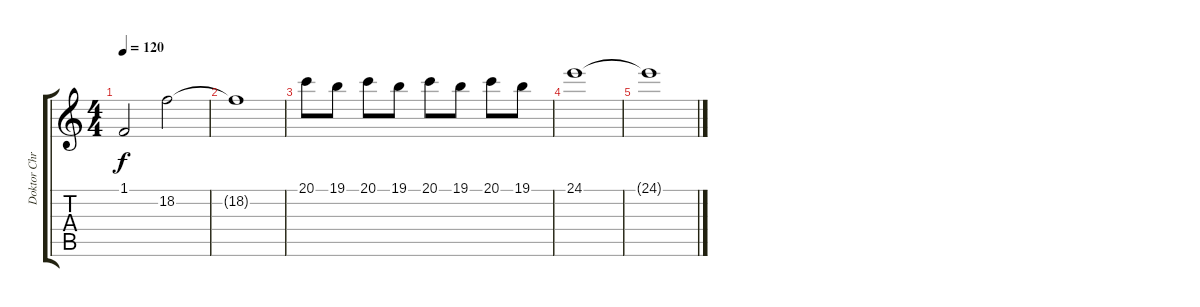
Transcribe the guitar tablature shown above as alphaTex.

\track ("Doktor Christian \"Flake\" Lorenz (Keyboar" "Doktor Chr") {instrument whistle}
\staff {score tabs}
\tuning (E4 B3 G3 D3 A2 D2) {hide}
\ts (4 4)
\tempo 120
\clef g2
\ks c
1.1.2{dy f} 18.2.2 |
18.2{t}.1 |
20.1.8 19.1.8 20.1.8 19.1.8 20.1.8 19.1.8 20.1.8 19.1.8 |
24.1.1 |
24.1{t}.1
